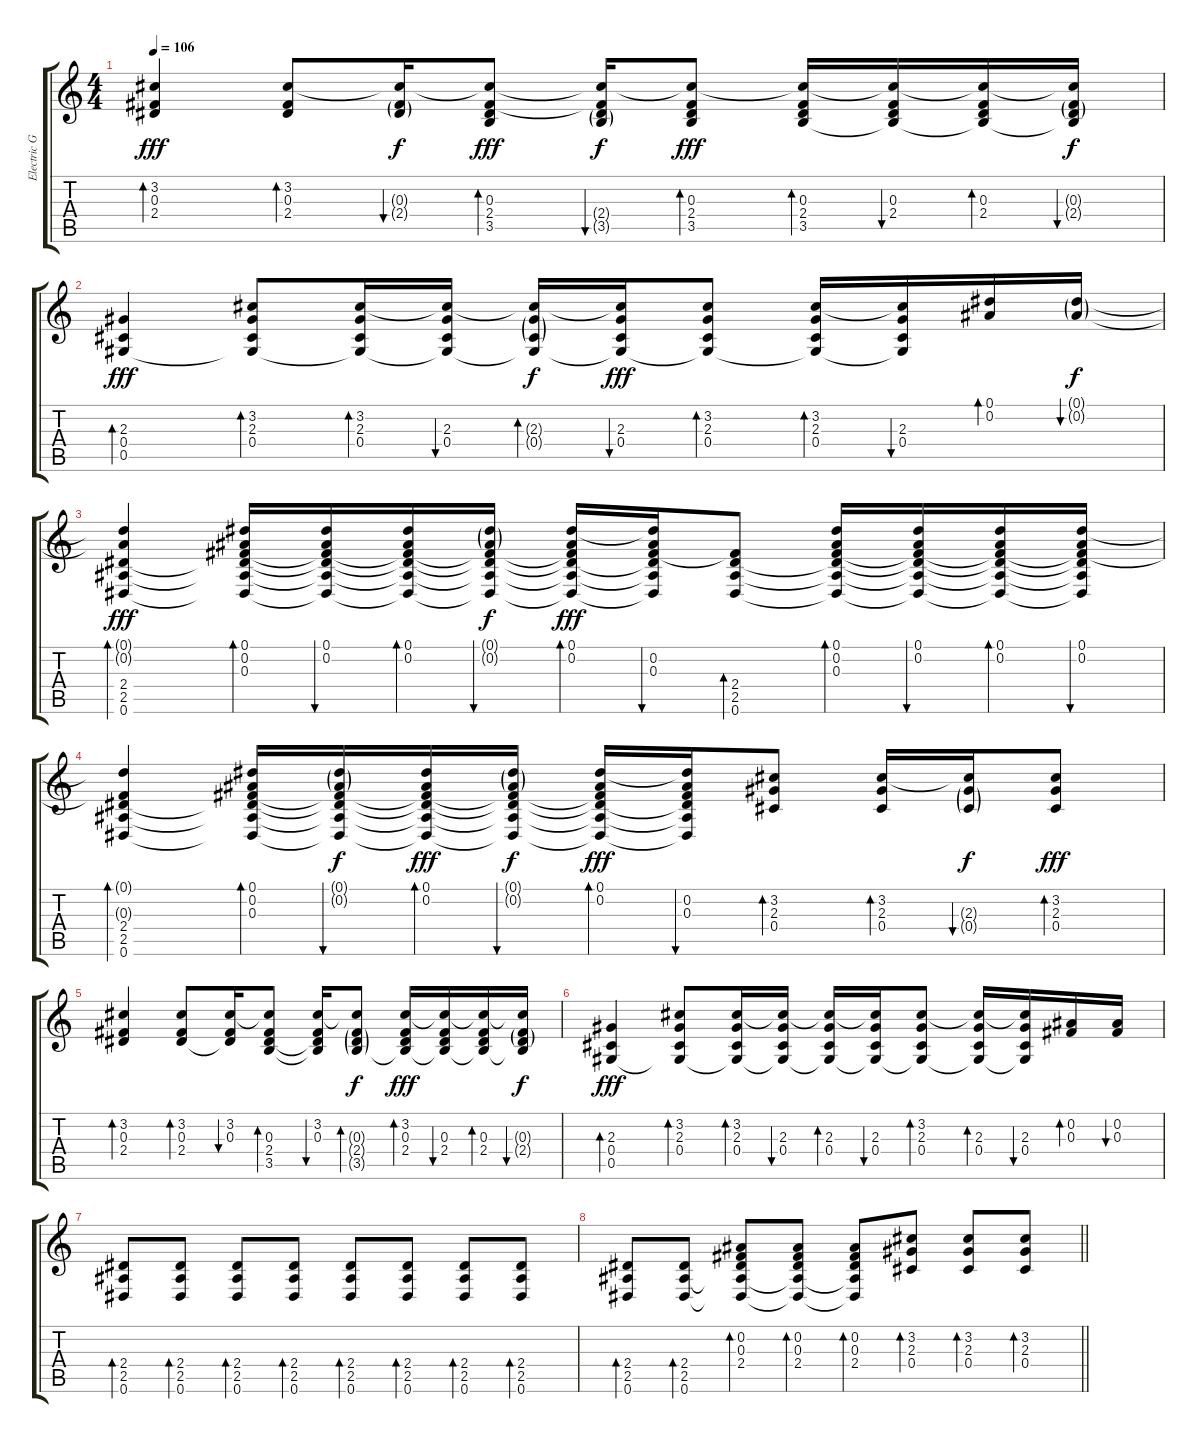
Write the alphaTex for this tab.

\track ("Electric Guitar R" "Electric G") {instrument electricguitarjazz}
\staff {score tabs}
\tuning (Eb4 Bb3 Gb3 Db3 Ab2 Eb2) {hide}
\ts (4 4)
\tempo 106
\clef g2
\ks c
(3.2 0.3 2.4).4{bd 30 dy fff} (3.2 0.3 2.4).8{bd 30} (3.2{t} 0.3{g} 2.4{g}).16{bu 30 dy f} (3.2{t} 0.3 2.4 3.5).8{bd 30 dy fff} (3.2{t} 0.3{t} 2.4{g} 3.5{g}).16{bu 30 dy f} (3.2{t} 0.3 2.4 3.5).8{bd 30 dy fff} (3.2{t} 0.3 2.4 3.5).16{bd 30} (3.2{t} 0.3 2.4 3.5{t}).16{bu 30} (3.2{t} 0.3 2.4 3.5{t}).16{bd 30} (3.2{t} 0.3{g} 2.4{g} 3.5{t}).16{bu 30 dy f} |
(2.3 0.4 0.5).4{bd 30 dy fff} (3.2 2.3 0.4 0.5{t}).8{bd 30} (3.2 2.3 0.4 0.5{t}).16{bd 30} (3.2{t} 2.3 0.4 0.5{t}).16{bu 30} (3.2{t} 2.3{g} 0.4{g} 0.5{t}).16{bd 30 dy f} (3.2{t} 2.3 0.4 0.5{t}).16{bu 30 dy fff} (3.2 2.3 0.4 0.5{t}).8{bd 30} (3.2 2.3 0.4 0.5{t}).16{bd 30} (3.2{t} 2.3 0.4 0.5{t}).16{bu 30} (0.1 0.2).16{bd 30} (0.1{g} 0.2{g}).16{bu 30 dy f} |
(0.1{t} 0.2{t} 2.4 2.5 0.6).4{bd 30 dy fff} (0.1 0.2 0.3 2.4{t} 2.5{t} 0.6{t}).16{bd 30} (0.1 0.2 0.3{t} 2.4{t} 2.5{t} 0.6{t}).16{bu 30} (0.1 0.2 0.3{t} 2.4{t} 2.5{t} 0.6{t}).16{bd 30} (0.1{g} 0.2{g} 0.3{t} 2.4{t} 2.5{t} 0.6{t}).16{bu 30 dy f} (0.1 0.2 0.3{t} 2.4{t} 2.5{t} 0.6{t}).16{bd 30 dy fff} (0.1{t} 0.2 0.3 2.4{t} 2.5{t} 0.6{t}).16{bu 30} (0.3{t} 2.4 2.5 0.6).8{bd 30} (0.1 0.2 0.3 2.4{t} 2.5{t} 0.6{t}).16{bd 30} (0.1 0.2 0.3{t} 2.4{t} 2.5{t} 0.6{t}).16{bu 30} (0.1 0.2 0.3{t} 2.4{t} 2.5{t} 0.6{t}).16{bd 30} (0.1 0.2 0.3{t} 2.4{t} 2.5{t} 0.6{t}).16{bu 30} |
(0.1{t} 0.3{t} 2.4 2.5 0.6).4{bd 30} (0.1 0.2 0.3 2.4{t} 2.5{t} 0.6{t}).16{bd 30} (0.1{g} 0.2{g} 0.3{t} 2.4{t} 2.5{t} 0.6{t}).16{bu 30 dy f} (0.1 0.2 0.3{t} 2.4{t} 2.5{t} 0.6{t}).16{bd 30 dy fff} (0.1{g} 0.2{g} 0.3{t} 2.4{t} 2.5{t} 0.6{t}).16{bu 30 dy f} (0.1 0.2 0.3{t} 2.4{t} 2.5{t} 0.6{t}).16{bd 30 dy fff} (0.1{t} 0.2 0.3 2.4{t} 2.5{t} 0.6{t}).16{bu 30} (3.2 2.3 0.4).8{bd 30} (3.2 2.3 0.4).16{bd 30} (3.2{t} 2.3{g} 0.4{g}).16{bu 30 dy f} (3.2 2.3 0.4).8{bd 30 dy fff} |
(3.2 0.3 2.4).4{bd 30} (3.2 0.3 2.4).8{bd 30} (3.2 0.3 2.4{t}).16{bu 30} (3.2{t} 0.3 2.4 3.5).8{bd 30} (3.2 0.3 2.4{t} 3.5{t}).16{bu 30} (3.2{t} 0.3{g} 2.4{g} 3.5{g}).8{bd 30 dy f} (3.2 0.3 2.4 3.5{t}).16{bd 30 dy fff} (3.2{t} 0.3 2.4 3.5{t}).16{bu 30} (3.2{t} 0.3 2.4 3.5{t}).16{bd 30} (3.2{t} 0.3{g} 2.4{g} 3.5{t}).16{bu 30 dy f} |
(2.3 0.4 0.5).4{bd 30 dy fff} (3.2 2.3 0.4 0.5{t}).8{bd 30} (3.2 2.3 0.4 0.5{t}).16{bd 30} (3.2{t} 2.3 0.4 0.5{t}).16{bu 30} (3.2{t} 2.3 0.4 0.5{t}).16{bd 30} (3.2{t} 2.3 0.4 0.5{t}).16{bu 30} (3.2 2.3 0.4 0.5{t}).8{bd 30} (3.2{t} 2.3 0.4 0.5{t}).16{bd 30} (3.2{t} 2.3 0.4 0.5{t}).16{bu 30} (0.2 0.3).16{bd 30} (0.2 0.3).16{bu 30} |
(2.4 2.5 0.6).8{bd 30} (2.4 2.5 0.6).8{bd 30} (2.4 2.5 0.6).8{bd 30} (2.4 2.5 0.6).8{bd 30} (2.4 2.5 0.6).8{bd 30} (2.4 2.5 0.6).8{bd 30} (2.4 2.5 0.6).8{bd 30} (2.4 2.5 0.6).8{bd 30} |
\barLineRight lightlight
(2.4 2.5 0.6).8{bd 30} (2.4 2.5 0.6).8{bd 30} (0.2 0.3 2.4 2.5{t} 0.6{t}).8{bd 30} (0.2 0.3 2.4 2.5{t} 0.6{t}).8{bd 30} (0.2 0.3 2.4 2.5{t} 0.6{t}).8{bd 30} (3.2 2.3 0.4).8{bd 30} (3.2 2.3 0.4).8{bd 30} (3.2 2.3 0.4).8{bd 30}
